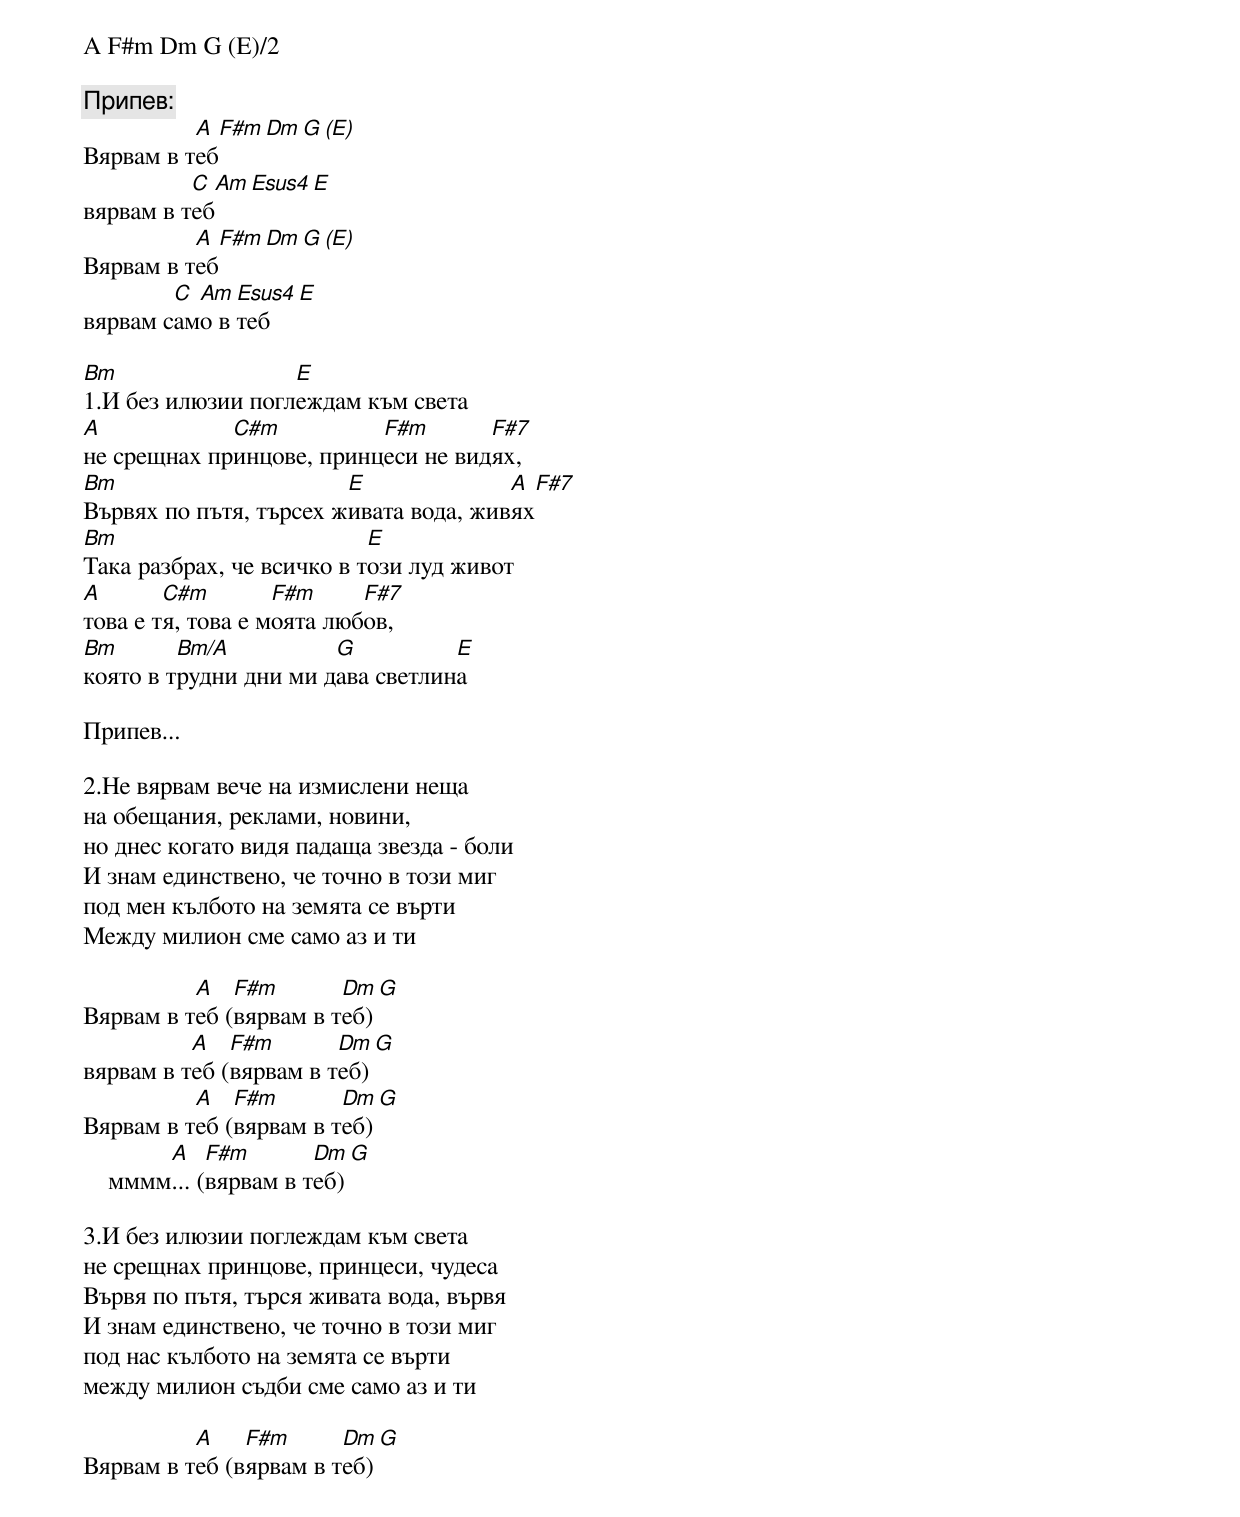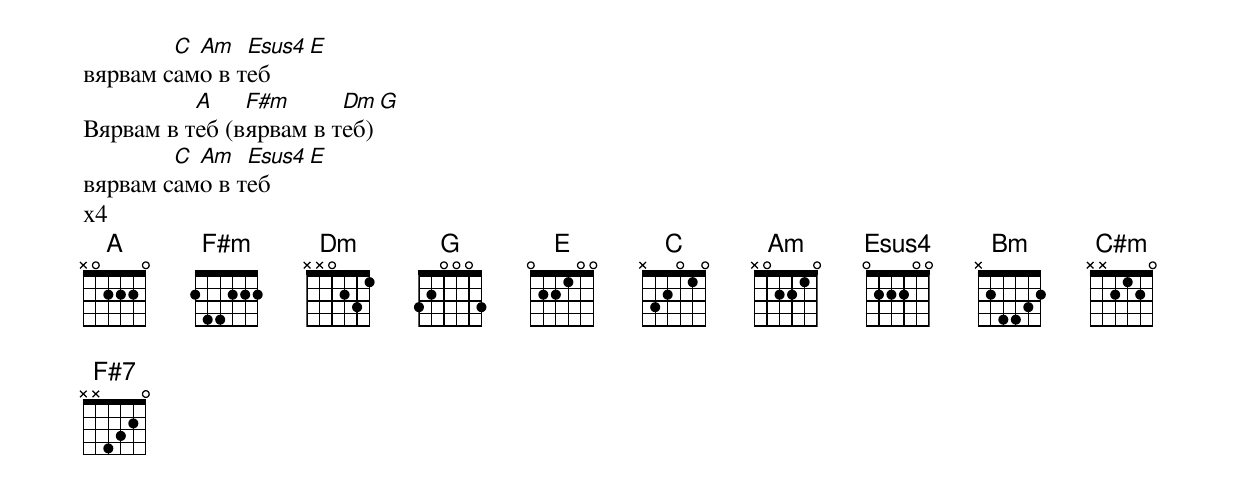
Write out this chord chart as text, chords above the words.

A F#m Dm G (E)/2

Припев:
          A F#m Dm G (E)
Вярвам в теб
          C Am Esus4 E
вярвам в теб
          A F#m Dm G (E)
Вярвам в теб
        C Am  Esus4 E
вярвам само в теб

Bm                 E
1.И без илюзии поглеждам към света
A            C#m          F#m       F#7
не срещнах принцове, принцеси не видях,
Bm                      E              A  F#7
Вървях по пътя, търсех живата вода, живях
Bm                         E
Така разбрах, че всичко в този луд живот
A       C#m        F#m     F#7
това е тя, това е моята любов,
Bm       Bm/A          G          E
която в трудни дни ми дава светлина

Припев...

2.Не вярвам вече на измислени неща
на обещания, реклами, новини,
но днес когато видя падаща звезда - боли
И знам единствено, че точно в този миг
под мен кълбото на земята се върти
Между милион сме само аз и ти

          A   F#m       Dm   G
Вярвам в теб (вярвам в теб)
          A   F#m       Dm   G
вярвам в теб (вярвам в теб)
          A   F#m       Dm   G
Вярвам в теб (вярвам в теб)
        A    F#m       Dm   G
    мммм... (вярвам в теб)

3.И без илюзии поглеждам към света
не срещнах принцове, принцеси, чудеса
Вървя по пътя, търся живата вода, вървя
И знам единствено, че точно в този миг
под нас кълбото на земята се върти
между милион съдби сме само аз и ти

          A    F#m      Dm    G
Вярвам в теб (вярвам в теб)
        C Am   Esus4 E
вярвам само в теб
          A    F#m      Dm    G
Вярвам в теб (вярвам в теб)
        C Am   Esus4 E
вярвам само в теб
x4
